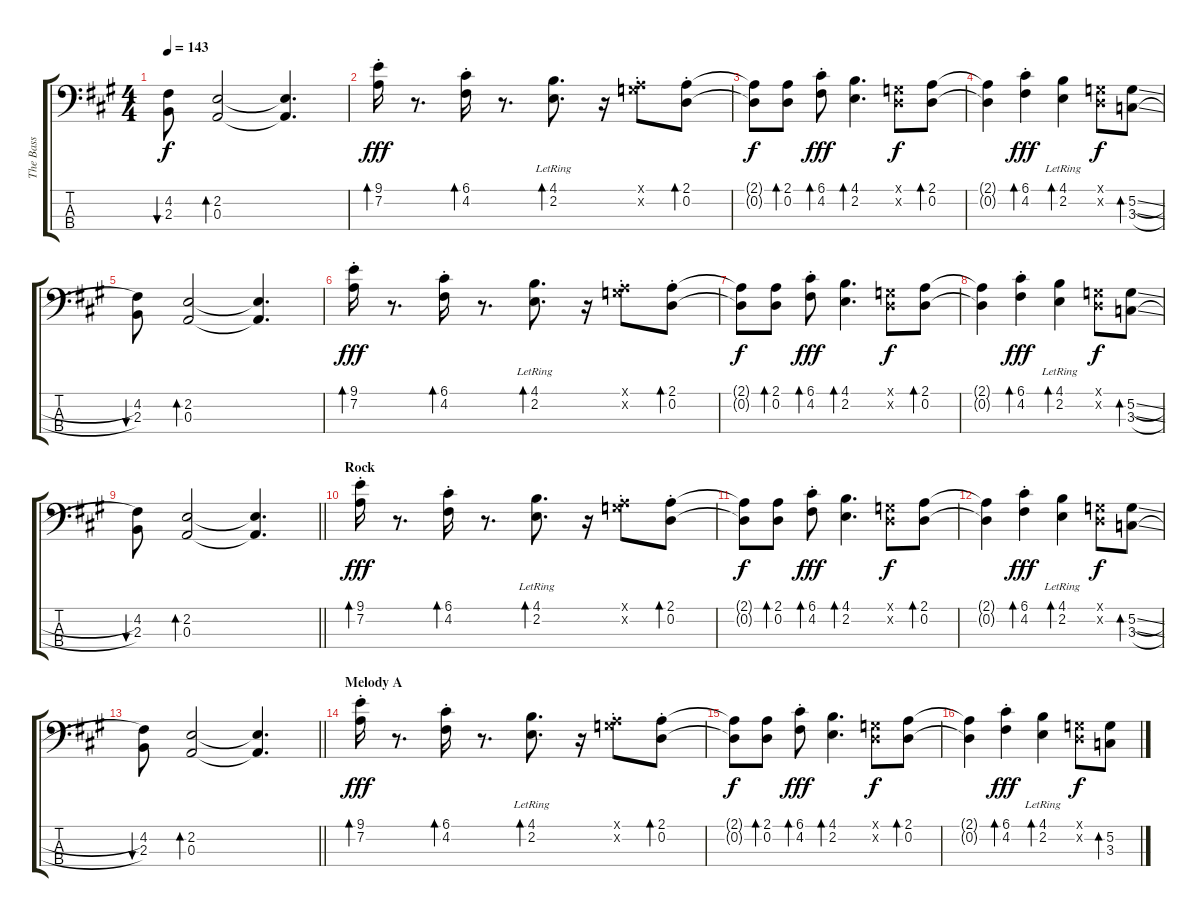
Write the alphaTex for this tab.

\track ("The Bass" "The Bass") {instrument electricbassfinger}
\staff {score tabs}
\tuning (G2 D2 A1 E1) {hide}
\ts (4 4)
\tempo 143
\clef f4
\ks a
(4.2 2.3).8{bu 30 dy f} (2.2 0.3).2{bd 30} (2.2{t} 0.3{t}).4{d} |
(9.1{st} 7.2{st}).16{bd 30 dy fff} r.8{d} (6.1 4.2{st}).16{bd 30} r.8{d} (4.1 2.2{lr}).8{d bd 30} r.16 (0.1{x} 7.2{st x}).8 (2.1 0.2{st}).8{bd 30} |
(2.1{t} 0.2{t}).8{dy f} (2.1 0.2).8{bd 30} (6.1 4.2{st}).8{bd 30 dy fff} (4.1 2.2).4{d bd 30} (0.1{x} 0.2{x}).8{dy f} (2.1 0.2).8{bd 30} |
(2.1{t} 0.2{t}).4 (6.1 4.2{st}).4{bd 30 dy fff} (4.1 2.2{lr}).4{bd 30} (0.1{x} 0.2{x}).8{dy f} (5.2{sl} 3.3{sl}).8{bd 30} |
(4.2 2.3).8{bu 30} (2.2 0.3).2{bd 30} (2.2{t} 0.3{t}).4{d} |
(9.1{st} 7.2{st}).16{bd 30 dy fff} r.8{d} (6.1 4.2{st}).16{bd 30} r.8{d} (4.1 2.2{lr}).8{d bd 30} r.16 (0.1{x} 7.2{st x}).8 (2.1 0.2{st}).8{bd 30} |
(2.1{t} 0.2{t}).8{dy f} (2.1 0.2).8{bd 30} (6.1 4.2{st}).8{bd 30 dy fff} (4.1 2.2).4{d bd 30} (0.1{x} 0.2{x}).8{dy f} (2.1 0.2).8{bd 30} |
(2.1{t} 0.2{t}).4 (6.1 4.2{st}).4{bd 30 dy fff} (4.1 2.2{lr}).4{bd 30} (0.1{x} 0.2{x}).8{dy f} (5.2{sl} 3.3{sl}).8{bd 30} |
\barLineRight lightlight
(4.2 2.3).8{bu 30} (2.2 0.3).2{bd 30} (2.2{t} 0.3{t}).4{d} |
\section ("" "Rock")
(9.1{st} 7.2{st}).16{bd 30 dy fff} r.8{d} (6.1 4.2{st}).16{bd 30} r.8{d} (4.1 2.2{lr}).8{d bd 30} r.16 (0.1{x} 7.2{st x}).8 (2.1 0.2{st}).8{bd 30} |
(2.1{t} 0.2{t}).8{dy f} (2.1 0.2).8{bd 30} (6.1 4.2{st}).8{bd 30 dy fff} (4.1 2.2).4{d bd 30} (0.1{x} 0.2{x}).8{dy f} (2.1 0.2).8{bd 30} |
(2.1{t} 0.2{t}).4 (6.1 4.2{st}).4{bd 30 dy fff} (4.1 2.2{lr}).4{bd 30} (0.1{x} 0.2{x}).8{dy f} (5.2{sl} 3.3{sl}).8{bd 30} |
\barLineRight lightlight
(4.2 2.3).8{bu 30} (2.2 0.3).2{bd 30} (2.2{t} 0.3{t}).4{d} |
\section ("" "Melody A")
(9.1{st} 7.2{st}).16{bd 30 dy fff} r.8{d} (6.1 4.2{st}).16{bd 30} r.8{d} (4.1 2.2{lr}).8{d bd 30} r.16 (0.1{x} 7.2{st x}).8 (2.1 0.2{st}).8{bd 30} |
(2.1{t} 0.2{t}).8{dy f} (2.1 0.2).8{bd 30} (6.1 4.2{st}).8{bd 30 dy fff} (4.1 2.2).4{d bd 30} (0.1{x} 0.2{x}).8{dy f} (2.1 0.2).8{bd 30} |
(2.1{t} 0.2{t}).4 (6.1 4.2{st}).4{bd 30 dy fff} (4.1 2.2{lr}).4{bd 30} (0.1{x} 0.2{x}).8{dy f} (5.2{sl} 3.3{sl}).8{bd 30}
